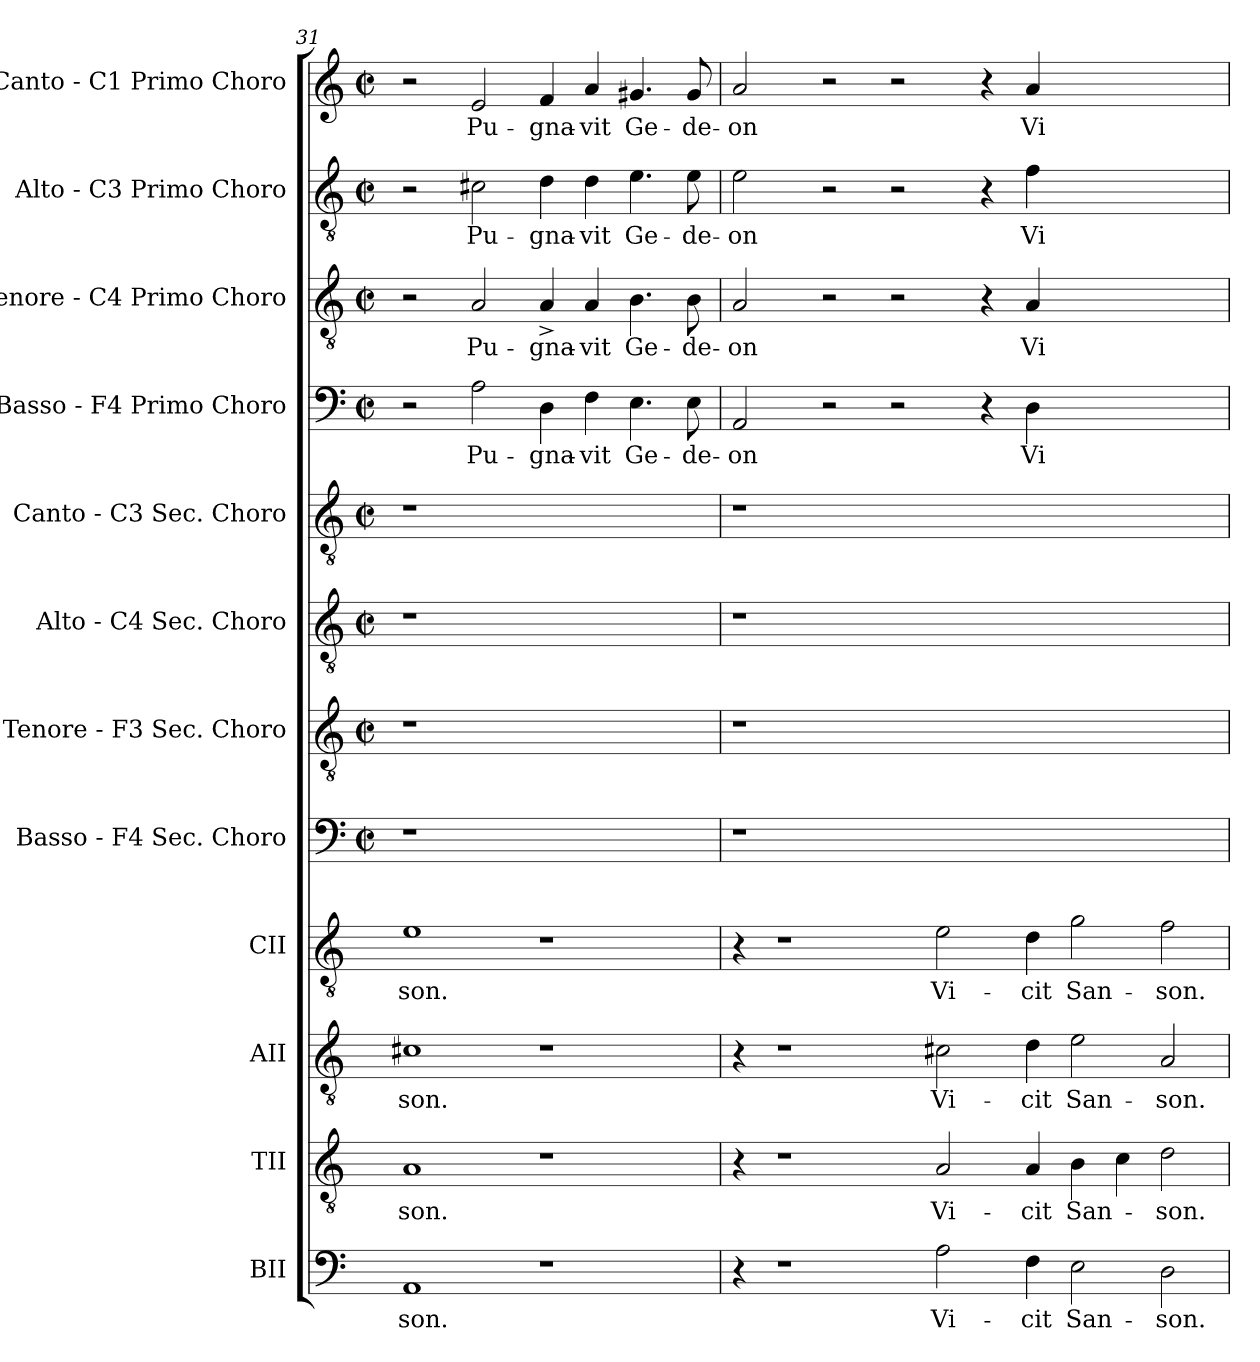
**kern	**text	**kern	**text	**kern	**text	**kern	**text	**kern	**kern	**kern	**kern	**kern	**text	**kern	**text	**kern	**text	**kern	**text
*part12	*part12	*part11	*part11	*part10	*part10	*part9	*part9	*part8	*part7	*part6	*part5	*part4	*part4	*part3	*part3	*part2	*part2	*part1	*part1
*staff12	*staff12	*staff11	*staff11	*staff10	*staff10	*staff9	*staff9	*staff8	*staff7	*staff6	*staff5	*staff4	*staff4	*staff3	*staff3	*staff2	*staff2	*staff1	*staff1
*I"BII	*	*I"TII	*	*I"AII	*	*I"CII	*	*I"Basso - F4  Sec. Choro	*I"Tenore - F3  Sec. Choro	*I"Alto - C4  Sec. Choro	*I"Canto - C3  Sec. Choro	*I"Basso - F4  Primo Choro	*	*I"Tenore - C4  Primo Choro	*	*I"Alto - C3  Primo Choro	*	*I"Canto - C1  Primo Choro	*
*I'BII	*	*I'TII	*	*I'AII	*	*I'CII	*	*I'Ch	*I'Ch	*I'Ch	*I'Ch	*I'BI	*	*I'TI	*	*I'AI	*	*I'CI	*
*clefF4	*	*clefGv2	*	*clefGv2	*	*clefGv2	*	*clefF4	*clefGv2	*clefGv2	*clefGv2	*clefF4	*	*clefGv2	*	*clefGv2	*	*clefG2	*
*	*	*	*	*	*	*	*	*M2/2	*M2/2	*M2/2	*M2/2	*M2/2	*	*M2/2	*	*M2/2	*	*M2/2	*
*	*	*	*	*	*	*	*	*met(c|)	*met(c|)	*met(c|)	*met(c|)	*met(c|)	*	*met(c|)	*	*met(c|)	*	*met(c|)	*
=31	=31	=31	=31	=31	=31	=31	=31	=31	=31	=31	=31	=31	=31	=31	=31	=31	=31	=31	=31
!	!LO:LY:b:cj	!	!LO:LY:b:cj	!	!LO:LY:b:cj	!	!LO:LY:b:cj	!	!	!	!	!	!	!	!	!	!	!	!
1AA	-son.	1A	-son.	1c#X	-son.	1e	-son.	1r	1r	1r	1r	2r	.	2r	.	2r	.	2r	.
!	!	!	!	!	!	!	!	!	!	!	!	!	!LO:LY:b:cj	!	!LO:LY:b:cj	!	!LO:LY:b:cj	!	!LO:LY:b:cj
.	.	.	.	.	.	.	.	.	.	.	.	2A\	Pu-	2A/	Pu-	2c#X\	Pu-	2e/	Pu-
!	!	!	!	!	!	!	!	!	!	!	!	!	!LO:LY:b	!	!LO:LY:b	!	!LO:LY:b	!	!LO:LY:b
1r	.	1r	.	1r	.	1r	.	1ryy	1ryy	1ryy	1ryy	4D\	-gna-	4A^>/	-gna-	4d\	-gna-	4f/	-gna-
!	!	!	!	!	!	!	!	!	!	!	!	!	!LO:LY:b:rj	!	!LO:LY:b:rj	!	!LO:LY:b:rj	!	!LO:LY:b:rj
.	.	.	.	.	.	.	.	.	.	.	.	4F\	-vit	4A/	-vit	4d\	-vit	4a/	-vit
!	!	!	!	!	!	!	!	!	!	!	!	!	!LO:LY:b:cj	!	!LO:LY:b:cj	!	!LO:LY:b:cj	!	!LO:LY:b:cj
.	.	.	.	.	.	.	.	.	.	.	.	4.E\	Ge-	4.B\	Ge-	4.e\	Ge-	4.g#X/	Ge-
!	!	!	!	!	!	!	!	!	!	!	!	!	!LO:LY:b:cj	!	!LO:LY:b:cj	!	!LO:LY:b:cj	!	!LO:LY:b:cj
.	.	.	.	.	.	.	.	.	.	.	.	8E\	-de-	8B\	-de-	8e\	-de-	8g#/	-de-
=32	=32	=32	=32	=32	=32	=32	=32	=32	=32	=32	=32	=32	=32	=32	=32	=32	=32	=32	=32
!	!	!	!	!	!	!	!	!	!	!	!	!	!LO:LY:b:cj	!	!LO:LY:b:cj	!	!LO:LY:b:cj	!	!LO:LY:b:cj
4r	.	4r	.	4r	.	4r	.	1r	1r	1r	1r	2AA/	-on	2A/	-on	2e\	-on	2a/	-on
1r	.	1r	.	1r	.	1r	.	.	.	.	.	.	.	.	.	.	.	.	.
.	.	.	.	.	.	.	.	.	.	.	.	2r	.	2r	.	2r	.	2r	.
.	.	.	.	.	.	.	.	0ryy	0ryy	0ryy	0ryy	2r	.	2r	.	2r	.	2r	.
!	!LO:LY:b:cj	!	!LO:LY:b:cj	!	!LO:LY:b:cj	!	!LO:LY:b:cj	!	!	!	!	!	!	!	!	!	!	!	!
2A\	Vi-	2A/	Vi-	2c#X\	Vi-	2e\	Vi-	.	.	.	.	.	.	.	.	.	.	.	.
.	.	.	.	.	.	.	.	.	.	.	.	4r	.	4r	.	4r	.	4r	.
!	!LO:LY:b:cj	!	!LO:LY:b:cj	!	!LO:LY:b:cj	!	!LO:LY:b:cj	!	!	!	!	!	!LO:LY:b:cj	!	!LO:LY:b:cj	!	!LO:LY:b:cj	!	!LO:LY:b:cj
4F\	-cit	4A/	-cit	4d\	-cit	4d\	-cit	.	.	.	.	4D\	Vi-	[>4A/	Vi-	[>4f\	Vi-	[>4a/	Vi-
!	!LO:LY:b:cj	!	!LO:LY:b:cj	!	!LO:LY:b:cj	!	!LO:LY:b:cj	!	!	!	!	!	!	!	!	!	!	!	!
2E\	San-	4B\	San-	2e\	San-	2g\	San-	.	.	.	.	1ryy	.	1ryy	.	1ryy	.	1ryy	.
.	.	4c\	.	.	.	.	.	.	.	.	.	.	.	.	.	.	.	.	.
!	!LO:LY:b:cj	!	!LO:LY:b:cj	!	!LO:LY:b:cj	!	!LO:LY:b:cj	!	!	!	!	!	!	!	!	!	!	!	!
2D\	-son.	2d\	-son.	2A/	-son.	2f\	-son.	.	.	.	.	.	.	.	.	.	.	.	.
=	=	=	=	=	=	=	=	=	=	=	=	=	=	=	=	=	=	=	=
*-	*-	*-	*-	*-	*-	*-	*-	*-	*-	*-	*-	*-	*-	*-	*-	*-	*-	*-	*-
